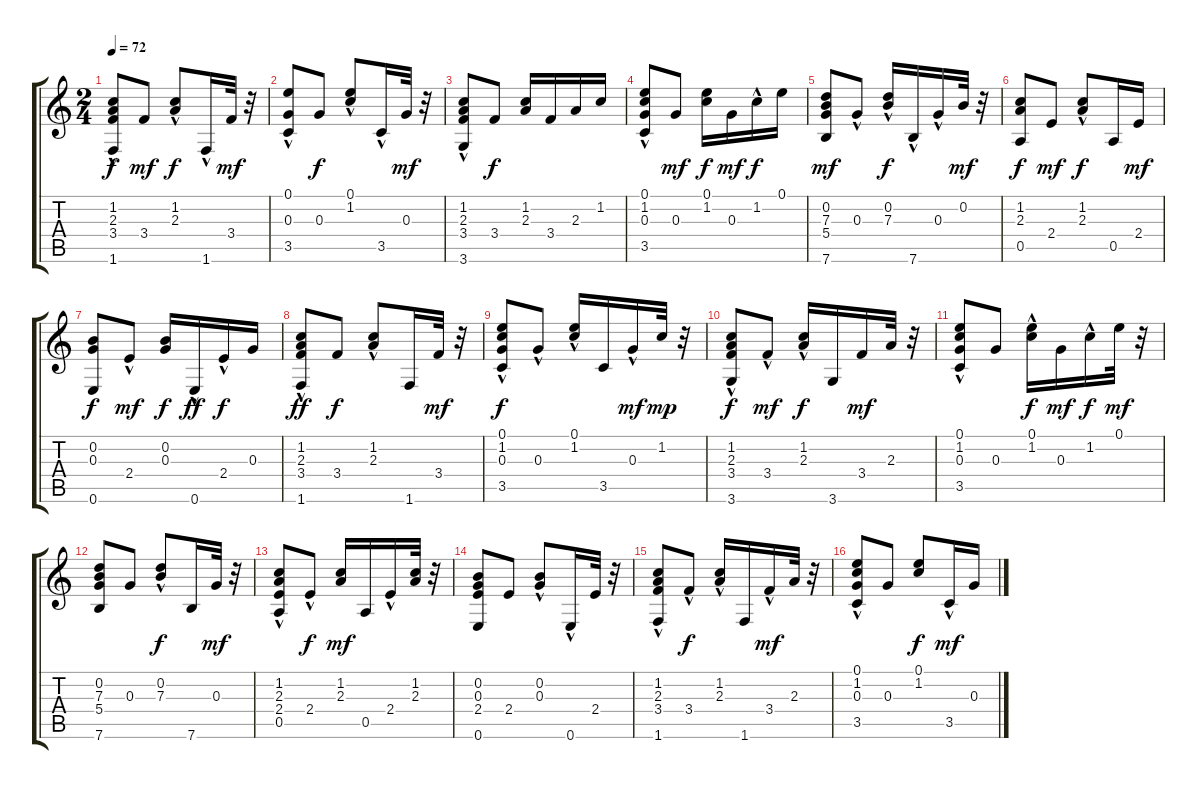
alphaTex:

\track "" {instrument acousticguitarsteel}
\staff {score tabs}
\tuning (E4 B3 G3 D3 A2 E2) {hide}
\ts (2 4)
\tempo 72
\clef g2
\ks c
(1.2{hac} 2.3 3.4 1.6).8{dy f} 3.4.8{dy mf} (1.2{hac} 2.3{hac}).8{dy f} 1.6{hac}.16 3.4.32{dy mf} r.32 |
(0.1 0.3{hac} 3.5).8 0.3.8{dy f} (0.1{hac} 1.2{hac}).8 3.5{hac}.16 0.3.32{dy mf} r.32 |
(1.2 2.3 3.4{hac} 3.6).8 3.4.8{dy f} (1.2 2.3).16 3.4.16 2.3.16 1.2.16 |
(0.1 1.2 0.3{hac} 3.5).8 0.3.8{dy mf} (0.1 1.2).16{dy f} 0.3.16{dy mf} 1.2{hac}.16{dy f} 0.1.16 |
(0.2 7.3 5.4 7.6).8{dy mf} 0.3{hac}.8 (0.2 7.3{hac}).16{dy f} 7.6{hac}.16 0.3{hac}.16 0.2.32{dy mf} r.32 |
(1.2 2.3 0.5).8{dy f} 2.4.8{dy mf} (1.2{hac} 2.3{hac}).8{dy f} 0.5.16 2.4.16{dy mf} |
(0.2 0.3 0.6).8{dy f} 2.4{hac}.8{dy mf} (0.2 0.3).16{dy f} 0.6{hac}.16{dy ff} 2.4{hac}.16{dy f} 0.3.16 |
(1.2 2.3 3.4{hac} 1.6).8{dy ff} 3.4.8{dy f} (1.2{hac} 2.3{hac}).8 1.6.16 3.4.32{dy mf} r.32 |
(0.1 1.2 0.3{hac} 3.5).8{dy f} 0.3{hac}.8 (0.1{hac} 1.2).16 3.5.16 0.3{hac}.16{dy mf} 1.2.32{dy mp} r.32 |
(1.2{hac} 2.3 3.4{hac} 3.6).8{dy f} 3.4{hac}.8{dy mf} (1.2{hac} 2.3).16{dy f} 3.6.16 3.4.16{dy mf} 2.3.32 r.32 |
(0.1 1.2{hac} 0.3{hac} 3.5).8 0.3.8 (0.1 1.2{hac}).16{dy f} 0.3.16{dy mf} 1.2{hac}.16{dy f} 0.1.32{dy mf} r.32 |
(0.2 7.3 5.4 7.6).8 0.3.8 (0.2{hac} 7.3{hac}).8{dy f} 7.6.16 0.3.32{dy mf} r.32 |
(1.2 2.3 2.4{hac} 0.5).8 2.4{hac}.8{dy f} (1.2 2.3).16{dy mf} 0.5.16 2.4{hac}.16 (1.2 2.3).32 r.32 |
(0.2 0.3 2.4 0.6).8 2.4.8 (0.2{hac} 0.3{hac}).8 0.6{hac}.16 2.4.32 r.32 |
(1.2 2.3 3.4{hac} 1.6).8 3.4{hac}.8{dy f} (1.2{hac} 2.3).16 1.6.16 3.4{hac}.16{dy mf} 2.3.32 r.32 |
(0.1 1.2 0.3{hac} 3.5).8 0.3.8 (0.1 1.2).8{dy f} 3.5{hac}.16{dy mf} 0.3.16
